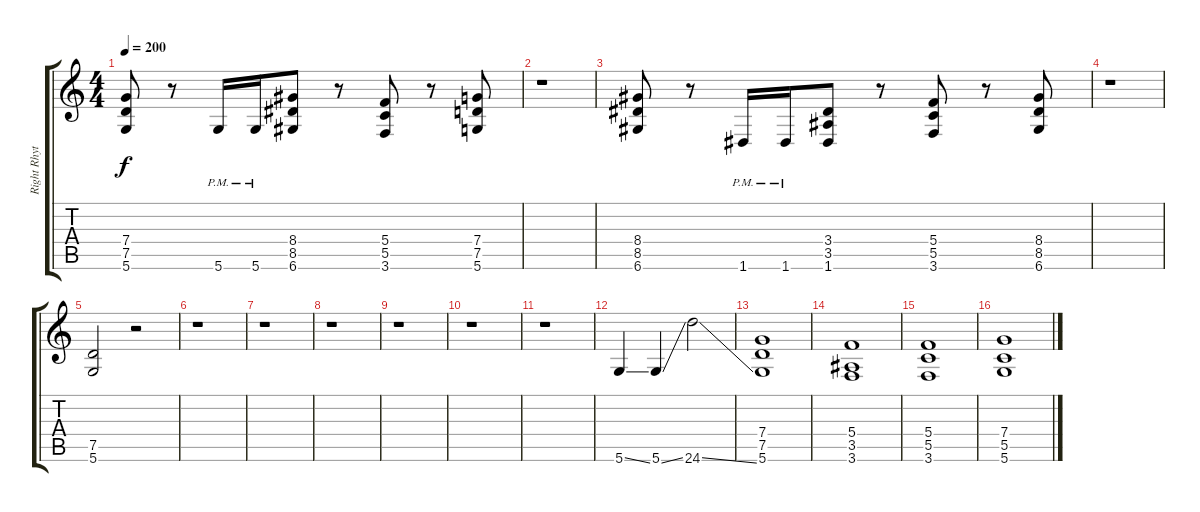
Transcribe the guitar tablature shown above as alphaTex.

\track ("Right Rhythm Gtr" "Right Rhyt") {instrument distortionguitar}
\staff {score tabs}
\tuning (D4 A3 F3 C3 G2 D2) {hide}
\ts (4 4)
\tempo 200
\clef g2
\ks c
(7.4 7.5 5.6).8{dy f} r.8 5.6{pm}.16 5.6{pm}.16 (8.4 8.5 6.6).8 r.8 (5.4 5.5 3.6).8 r.8 (7.4 7.5 5.6).8 |
r.1 |
(8.4 8.5 6.6).8 r.8 1.6{pm}.16 1.6{pm}.16 (3.4 3.5 1.6).8 r.8 (5.4 5.5 3.6).8 r.8 (8.4 8.5 6.6).8 |
r.1 |
(7.5 5.6).2 r.2 |
r.1 |
r.1 |
r.1 |
r.1 |
r.1 |
r.1 |
5.6{ss}.4 5.6{ss}.4 24.6{ss}.2 |
(7.4 7.5 5.6).1 |
(5.4 3.5 3.6).1 |
(5.4 5.5 3.6).1 |
(7.4 5.5 5.6).1
